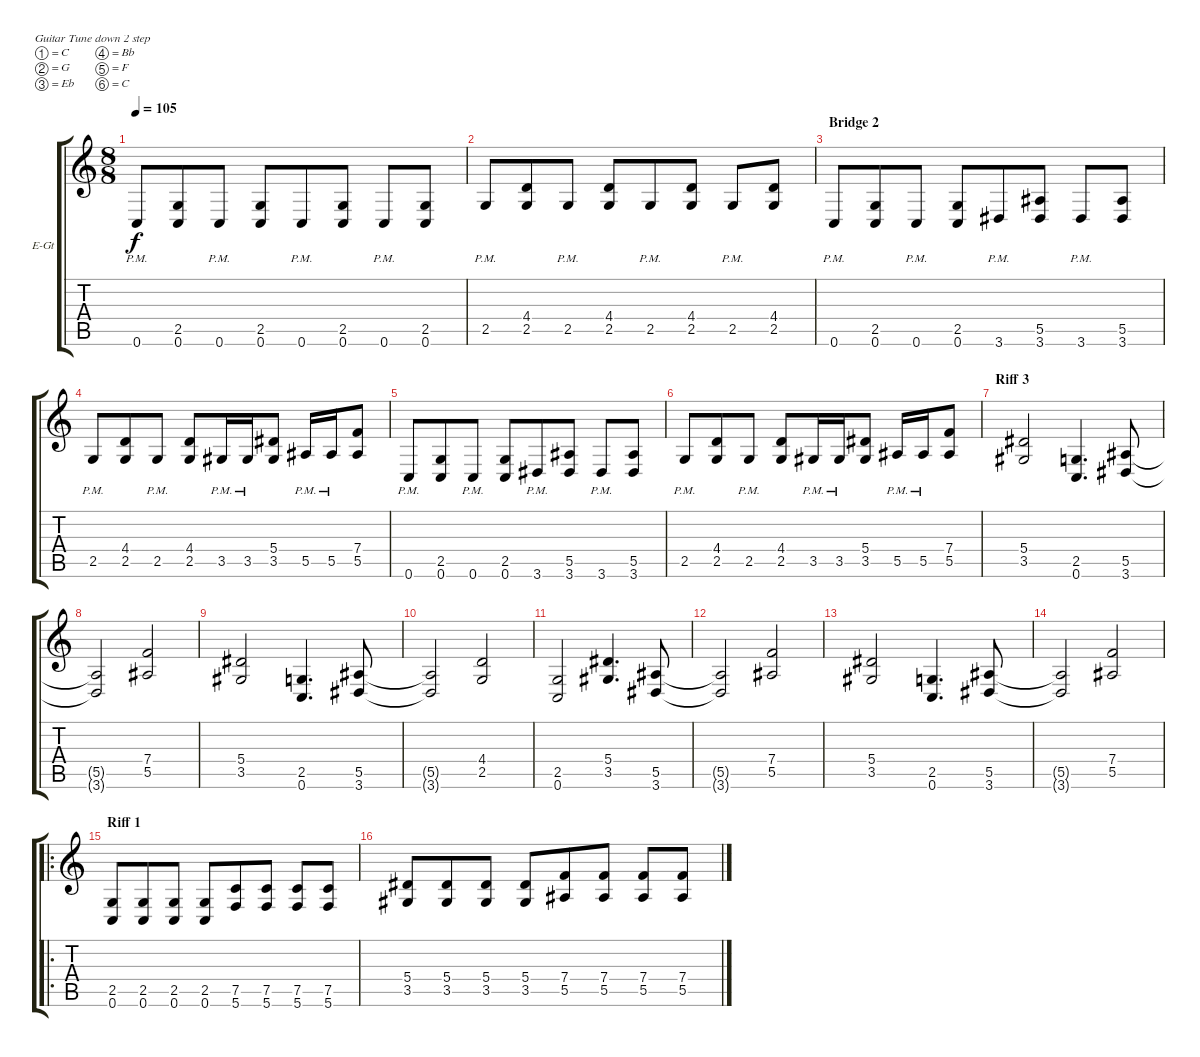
\bracketExtendMode groupsimilarinstruments
\firstSystemTrackNameOrientation horizontal
\otherSystemsTrackNameOrientation horizontal
\track ("Guitar 2" "E-Gt") {solo instrument distortionguitar}
\staff {score tabs}
\tuning (C4 G3 Eb3 Bb2 F2 C2)
\ts (8 8)
\tempo 105
\clef g2
\ks c
0.6{pm}.8{dy f} (2.5 0.6).8 0.6{pm}.8 (2.5 0.6).8 0.6{pm}.8 (2.5 0.6).8 0.6{pm}.8 (2.5 0.6).8 |
2.5{pm}.8 (4.4 2.5).8 2.5{pm}.8 (4.4 2.5).8 2.5{pm}.8 (4.4 2.5).8 2.5{pm}.8 (4.4 2.5).8 |
\section ("" "Bridge 2")
0.6{pm}.8 (2.5 0.6).8 0.6{pm}.8 (2.5 0.6).8 3.6{pm}.8 (5.5 3.6).8 3.6{pm}.8 (5.5 3.6).8 |
2.5{pm}.8 (4.4 2.5).8 2.5{pm}.8 (4.4 2.5).8 3.5{pm}.16 3.5{pm}.16 (5.4 3.5).8 5.5{pm}.16 5.5{pm}.16 (7.4 5.5).8 |
0.6{pm}.8 (2.5 0.6).8 0.6{pm}.8 (2.5 0.6).8 3.6{pm}.8 (5.5 3.6).8 3.6{pm}.8 (5.5 3.6).8 |
2.5{pm}.8 (4.4 2.5).8 2.5{pm}.8 (4.4 2.5).8 3.5{pm}.16 3.5{pm}.16 (5.4 3.5).8 5.5{pm}.16 5.5{pm}.16 (7.4 5.5).8 |
\section ("" "Riff 3")
(5.4 3.5).2 (2.5 0.6).4{d} (5.5 3.6).8 |
(5.5{t} 3.6{t}).2 (7.4 5.5).2 |
(5.4 3.5).2 (2.5 0.6).4{d} (5.5 3.6).8 |
(5.5{t} 3.6{t}).2 (4.4 2.5).2 |
(2.5 0.6).2 (5.4 3.5).4{d} (5.5 3.6).8 |
(5.5{t} 3.6{t}).2 (7.4 5.5).2 |
(5.4 3.5).2 (2.5 0.6).4{d} (5.5 3.6).8 |
(5.5{t} 3.6{t}).2 (7.4 5.5).2 |
\ro
\section ("" "Riff 1")
(2.5 0.6).8 (2.5 0.6).8 (2.5 0.6).8 (2.5 0.6).8 (7.5 5.6).8 (7.5 5.6).8 (7.5 5.6).8 (7.5 5.6).8 |
(5.4 3.5).8 (5.4 3.5).8 (5.4 3.5).8 (5.4 3.5).8 (7.4 5.5).8 (7.4 5.5).8 (7.4 5.5).8 (7.4 5.5).8
